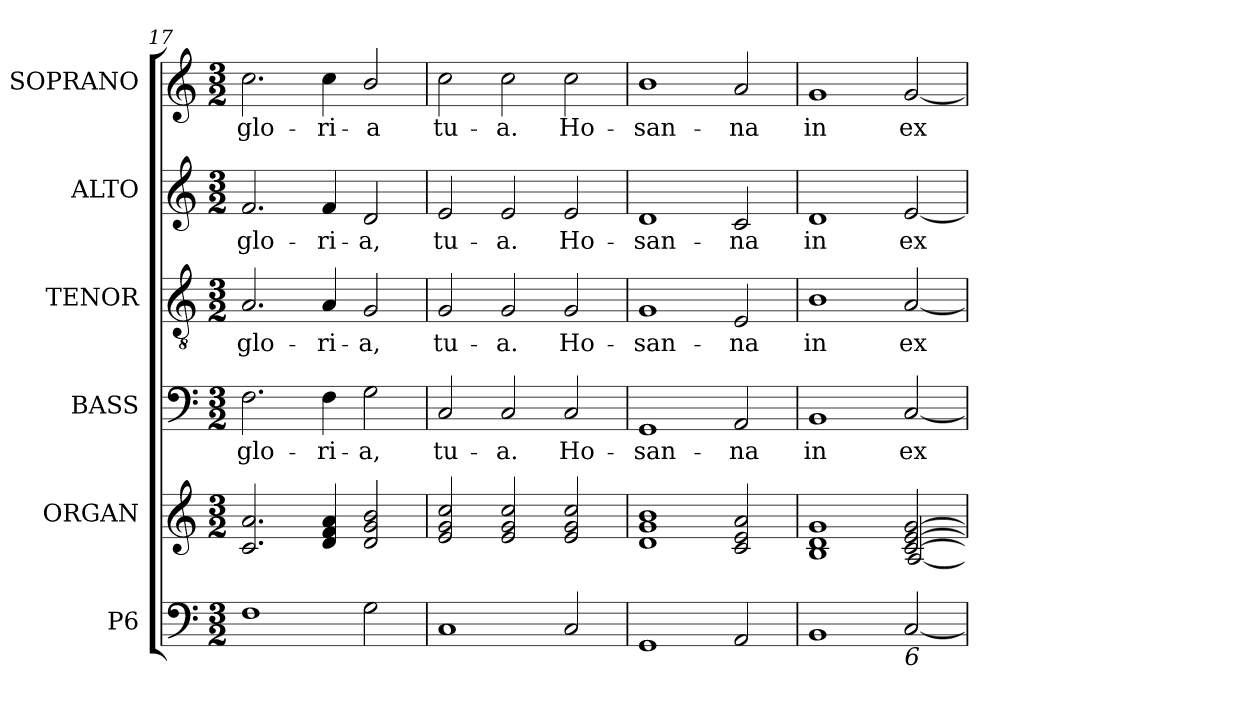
**kern	**kern	**kern	**text	**kern	**text	**kern	**text	**kern	**text
*part6	*part5	*part4	*part4	*part3	*part3	*part2	*part2	*part1	*part1
*staff6	*staff5	*staff4	*staff4	*staff3	*staff3	*staff2	*staff2	*staff1	*staff1
*I"P6	*I"ORGAN	*I"BASS	*	*I"TENOR	*	*I"ALTO	*	*I"SOPRANO	*
*	*I'A.	*I'B.	*	*I'T.	*	*I'A.	*	*I'S.	*
!!LO:LB:g=z
*clefF4	*clefG2	*clefF4	*	*clefGv2	*	*clefG2	*	*clefG2	*
*	*	*	*	*ITrd7c12	*	*	*	*	*
*k[]	*k[]	*k[]	*	*k[]	*	*k[]	*	*k[]	*
*C:	*C:	*C:	*	*C:	*	*C:	*	*C:	*
*M3/2	*M3/2	*M3/2	*	*M3/2	*	*M3/2	*	*M3/2	*
=17	=17	=17	=17	=17	=17	=17	=17	=17	=17
!	!	!	!LO:LY:b:color=#000000	!	!	!	!	!	!
!	!	!	!	!	!LO:LY:b:color=#000000	!	!	!	!
!	!	!	!	!	!	!	!LO:LY:b:color=#000000	!	!
!	!	!	!	!	!	!	!	!	!LO:LY:b:color=#000000
1Fi	2.ci/ 2.ai	2.Fi\	glo-	2.AAi/	glo-	2.fi/	glo-	2.cci\	glo-
!	!	!	!LO:LY:b:color=#000000	!	!	!	!	!	!
!	!	!	!	!	!LO:LY:b:color=#000000	!	!	!	!
!	!	!	!	!	!	!	!LO:LY:b:color=#000000	!	!
!	!	!	!	!	!	!	!	!	!LO:LY:b:color=#000000
.	4di/ 4fi 4ai	4Fi\	-ri-	4AAi/	-ri-	4fi/	-ri-	4cci\	-ri-
!	!	!	!LO:LY:b:color=#000000	!	!	!	!	!	!
!	!	!	!	!	!LO:LY:b:color=#000000	!	!	!	!
!	!	!	!	!	!	!	!LO:LY:b:color=#000000	!	!
!	!	!	!	!	!	!	!	!	!LO:LY:b:color=#000000
2Gi\	2di/ 2gi 2bi	2Gi\	-a,	2GGi/	-a,	2di/	-a,	2bi/	-a
=18	=18	=18	=18	=18	=18	=18	=18	=18	=18
!	!	!	!LO:LY:b:color=#000000	!	!	!	!	!	!
!	!	!	!	!	!LO:LY:b:color=#000000	!	!	!	!
!	!	!	!	!	!	!	!LO:LY:b:color=#000000	!	!
!	!	!	!	!	!	!	!	!	!LO:LY:b:color=#000000
1Ci	2ei/ 2gi 2cci	2Ci/	tu-	2GGi/	tu-	2ei/	tu-	2cci\	tu-
!	!	!	!LO:LY:b:color=#000000	!	!	!	!	!	!
!	!	!	!	!	!LO:LY:b:color=#000000	!	!	!	!
!	!	!	!	!	!	!	!LO:LY:b:color=#000000	!	!
!	!	!	!	!	!	!	!	!	!LO:LY:b:color=#000000
.	2ei/ 2gi 2cci	2Ci/	-a.	2GGi/	-a.	2ei/	-a.	2cci\	-a.
!	!	!	!LO:LY:b:color=#000000	!	!	!	!	!	!
!	!	!	!	!	!LO:LY:b:color=#000000	!	!	!	!
!	!	!	!	!	!	!	!LO:LY:b:color=#000000	!	!
!	!	!	!	!	!	!	!	!	!LO:LY:b:color=#000000
2Ci/	2ei/ 2gi 2cci	2Ci/	Ho-	2GGi/	Ho-	2ei/	Ho-	2cci\	Ho-
=19	=19	=19	=19	=19	=19	=19	=19	=19	=19
!	!	!	!LO:LY:b:color=#000000	!	!	!	!	!	!
!	!	!	!	!	!LO:LY:b:color=#000000	!	!	!	!
!	!	!	!	!	!	!	!LO:LY:b:color=#000000	!	!
!	!	!	!	!	!	!	!	!	!LO:LY:b:color=#000000
1GGi	1di 1gi 1bi	1GGi	-san-	1GGi	-san-	1di	-san-	1bi	-san-
!	!	!	!LO:LY:b:color=#000000	!	!	!	!	!	!
!	!	!	!	!	!LO:LY:b:color=#000000	!	!	!	!
!	!	!	!	!	!	!	!LO:LY:b:color=#000000	!	!
!	!	!	!	!	!	!	!	!	!LO:LY:b:color=#000000
2AAi/	2ci/ 2ei 2ai	2AAi/	-na	2EEi/	-na	2ci/	-na	2ai/	-na
=20	=20	=20	=20	=20	=20	=20	=20	=20	=20
*	*^	*	*	*	*	*	*	*	*
!	!	!	!	!LO:LY:b:color=#000000	!	!	!	!	!	!
!	!	!	!	!	!	!LO:LY:b:color=#000000	!	!	!	!
!	!	!	!	!	!	!	!	!LO:LY:b:color=#000000	!	!
!	!	!	!	!	!	!	!	!	!	!LO:LY:b:color=#000000
1BBi	1di 1gi	1Bi	1BBi	in	1BBi	in	1di	in	1gi	in
!	!	!	!	!LO:LY:b:color=#000000	!	!	!	!	!	!
!	!	!	!	!	!	!LO:LY:b:color=#000000	!	!	!	!
!	!	!	!	!	!	!	!	!LO:LY:b:color=#000000	!	!
!LO:TX:b:i:t=6	!	!	!	!	!	!	!	!	!	!
!	!	!	!	!	!	!	!	!	!	!LO:LY:b:color=#000000
[2Ci/	[2ci/ [2ei [2gi	[2Ai/	[2Ci/	ex-	[2AAi/	ex-	[2ei/	ex-	[2gi/	ex-
*	*v	*v	*	*	*	*	*	*	*	*
=	=	=	=	=	=	=	=	=	=
*-	*-	*-	*-	*-	*-	*-	*-	*-	*-
